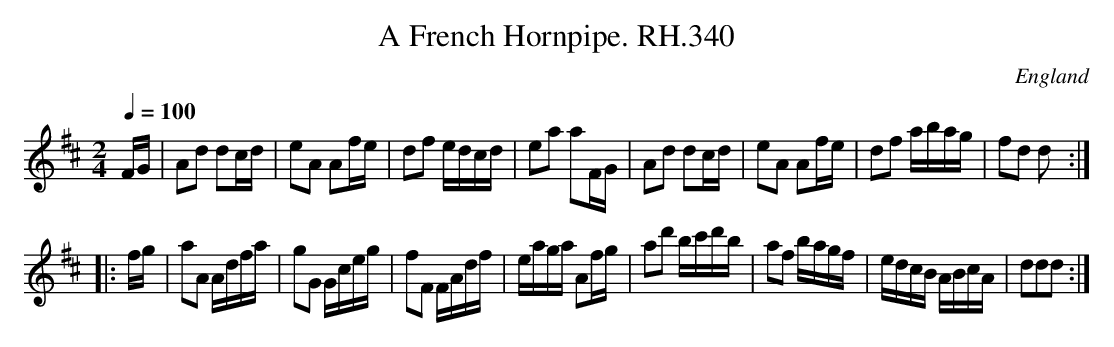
X:1
T:French Hornpipe. RH.340, A
O:England
M:2/4
L:1/16
Q:1/4=100
K:D
FG|A2d2 d2cd|e2A2 A2fe|d2f2 edcd|e2a2 a2FG|\
A2d2 d2cd|e2A2 A2fe|d2f2 abag|f2d2 d2:|
|:fg|a2A2 Adfa|g2G2 Gceg|f2F2 FAdf|eaga A2fg|\
a2d'2 bc'd'b|a2f2 bagf|edcB ABcA|d2d2d2:|
